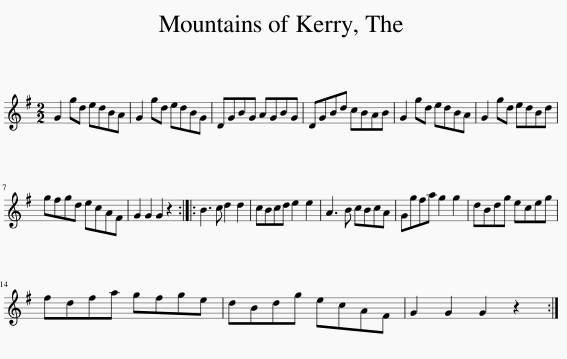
X:1
L:1/8
M:2/2
I:linebreak $
K:G
V:1 treble
V:1
 G2 gd edBA | G2 gd edBG | DGBG AGBG | DGBd cBAB | G2 gd edBA | %5
 G2 gd edBd |$ gfgd ecAF | G2 G2 G2 z2 :: B3 c d2 d2 | cBcd e2 e2 | %10
 A3 B cBcA | Ggfa g2 g2 | dBdg eceg |$ fdfa gfge | dBdg ecAF | %15
 G2 G2 G2 z2 :| %16
